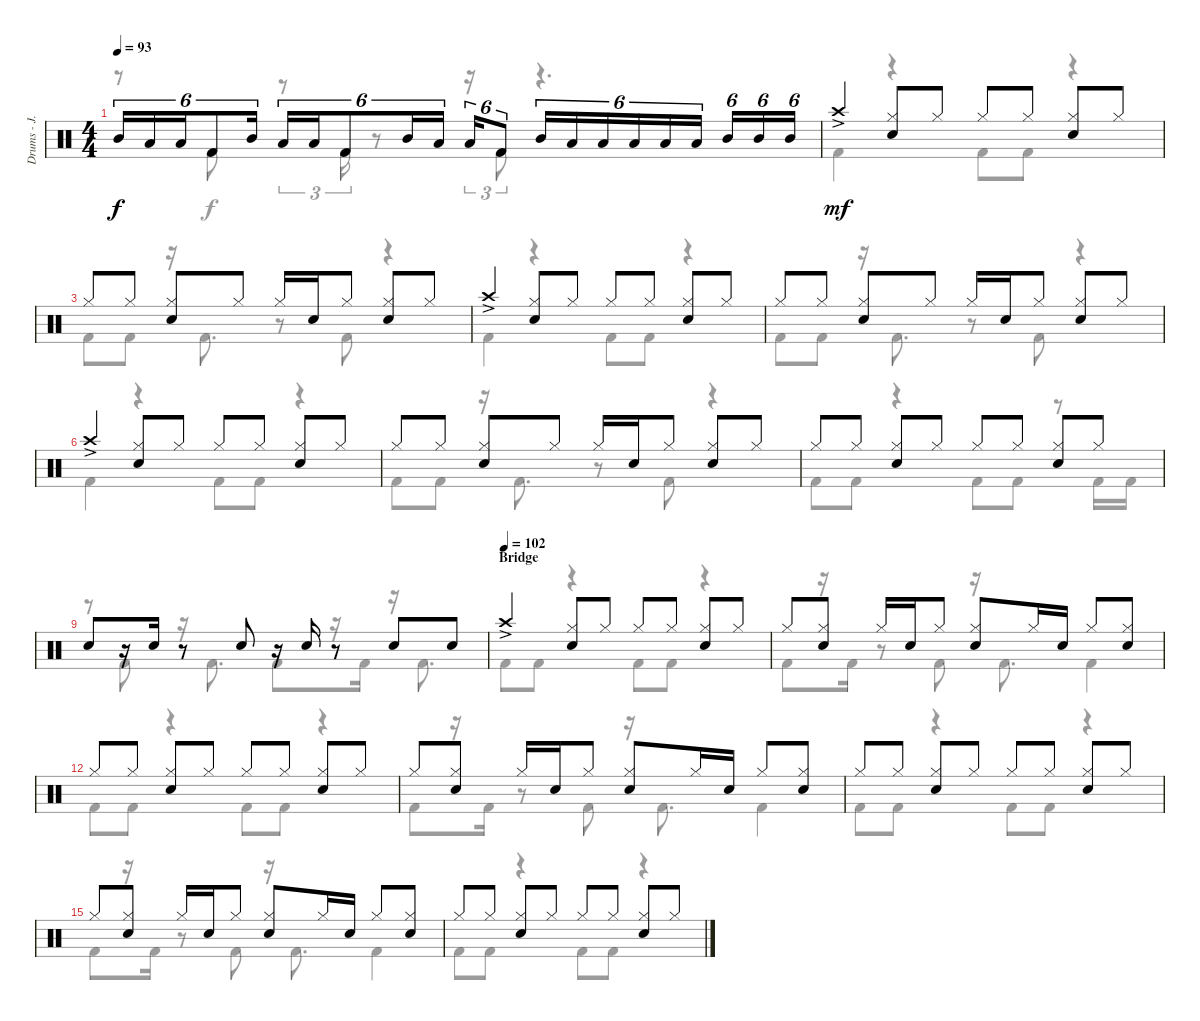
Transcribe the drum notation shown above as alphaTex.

\defaultSystemsLayout 4
\bracketExtendMode nobrackets
\defaultBarNumberDisplay FirstOfSystem
\track ("Drums - J. Bonham" "Drums - J.") {instrument percussion}
\staff {score}
\articulation defaults
\voice
\ts (4 4)
\tempo 93
\clef neutral
\scale
0.973518
\ks aminor "Mid Tom (hit)".16{tu (6 4) dy f} "Low Tom (hit)".16{tu (6 4)} "Low Tom (hit)".16{tu (6 4)} "Kick (hit) 2".8{tu (6 4)} "Mid Tom (hit)".16{tu (6 4)} "Low Tom (hit)".16{tu (6 4)} "Low Tom (hit)".16{tu (6 4)} "Kick (hit) 2".8{tu (6 4)} "Mid Tom (hit)".16{tu (6 4)} "Low Tom (hit)".16{tu (6 4)} "Low Tom (hit)".16{tu (6 4)} "Kick (hit) 2".8{tu (6 4)} "Mid Tom (hit)".16{tu (6 4)} "Low Tom (hit)".16{tu (6 4)} "Low Tom (hit)".16{tu (6 4)} "Low Tom (hit)".16{tu (6 4)} "Low Tom (hit)".16{tu (6 4)} "Low Tom (hit)".16{tu (6 4)} "Mid Tom (hit)".16{tu (6 4)} "Mid Tom (hit)".16{tu (6 4)} "Mid Tom (hit)".16{tu (6 4)}
|
\scale
1.05296 "Crash high (hit)"{ac}.4{dy mf} ("Hi-Hat (closed)" "Snare (hit) 2").8 "Hi-Hat (closed)".8 "Hi-Hat (closed)".8 "Hi-Hat (closed)".8 ("Hi-Hat (closed)" "Snare (hit) 2").8 "Hi-Hat (closed)".8 |
\scale
0.973518 "Hi-Hat (closed)".8 "Hi-Hat (closed)".8 ("Hi-Hat (closed)" "Snare (hit) 2").8 "Hi-Hat (closed)".8 "Hi-Hat (closed)".16 "Snare (hit) 2".16 "Hi-Hat (closed)".8 ("Hi-Hat (closed)" "Snare (hit) 2").8 "Hi-Hat (closed)".8 |
\scale
0.973518 "Crash high (hit)"{ac}.4 ("Hi-Hat (closed)" "Snare (hit) 2").8 "Hi-Hat (closed)".8 "Hi-Hat (closed)".8 "Hi-Hat (closed)".8 ("Hi-Hat (closed)" "Snare (hit) 2").8 "Hi-Hat (closed)".8 |
\scale
1.05296 "Hi-Hat (closed)".8 "Hi-Hat (closed)".8 ("Hi-Hat (closed)" "Snare (hit) 2").8 "Hi-Hat (closed)".8 "Hi-Hat (closed)".16 "Snare (hit) 2".16 "Hi-Hat (closed)".8 ("Hi-Hat (closed)" "Snare (hit) 2").8 "Hi-Hat (closed)".8 |
\scale
0.973518 "Crash high (hit)"{ac}.4 ("Hi-Hat (closed)" "Snare (hit) 2").8 "Hi-Hat (closed)".8 "Hi-Hat (closed)".8 "Hi-Hat (closed)".8 ("Hi-Hat (closed)" "Snare (hit) 2").8 "Hi-Hat (closed)".8 |
\scale
0.973518 "Hi-Hat (closed)".8 "Hi-Hat (closed)".8 ("Hi-Hat (closed)" "Snare (hit) 2").8 "Hi-Hat (closed)".8 "Hi-Hat (closed)".16 "Snare (hit) 2".16 "Hi-Hat (closed)".8 ("Hi-Hat (closed)" "Snare (hit) 2").8 "Hi-Hat (closed)".8 |
\scale
1.05296 "Hi-Hat (closed)".8 "Hi-Hat (closed)".8 ("Hi-Hat (closed)" "Snare (hit) 2").8 "Hi-Hat (closed)".8 "Hi-Hat (closed)".8 "Hi-Hat (closed)".8 ("Hi-Hat (closed)" "Snare (hit) 2").8 "Hi-Hat (closed)".8 |
\scale
0.973518 "Snare (hit) 2".8 r.16 "Snare (hit) 2".16 r.8 "Snare (hit) 2".8 r.16 "Snare (hit) 2".16 r.8 "Snare (hit) 2".8 "Snare (hit) 2".8 |
\section ("" "Bridge")
\tempo 102
\scale
0.973518 "Crash high (hit)"{ac}.4 ("Hi-Hat (closed)" "Snare (hit) 2").8 "Hi-Hat (closed)".8 "Hi-Hat (closed)".8 "Hi-Hat (closed)".8 ("Hi-Hat (closed)" "Snare (hit) 2").8 "Hi-Hat (closed)".8 |
\scale
1.05296 "Hi-Hat (closed)".8 ("Hi-Hat (closed)" "Snare (hit) 2").8 "Hi-Hat (closed)".16 "Snare (hit) 2".16 "Hi-Hat (closed)".8 ("Hi-Hat (closed)" "Snare (hit) 2").8 "Hi-Hat (closed)".16 "Snare (hit) 2".16 "Hi-Hat (closed)".8 ("Hi-Hat (closed)" "Snare (hit) 2").8 |
\scale
0.973518 "Hi-Hat (closed)".8 "Hi-Hat (closed)".8 ("Hi-Hat (closed)" "Snare (hit) 2").8 "Hi-Hat (closed)".8 "Hi-Hat (closed)".8 "Hi-Hat (closed)".8 ("Hi-Hat (closed)" "Snare (hit) 2").8 "Hi-Hat (closed)".8 |
\scale
0.973518 "Hi-Hat (closed)".8 ("Hi-Hat (closed)" "Snare (hit) 2").8 "Hi-Hat (closed)".16 "Snare (hit) 2".16 "Hi-Hat (closed)".8 ("Hi-Hat (closed)" "Snare (hit) 2").8 "Hi-Hat (closed)".16 "Snare (hit) 2".16 "Hi-Hat (closed)".8 ("Hi-Hat (closed)" "Snare (hit) 2").8 |
\scale
1.05296 "Hi-Hat (closed)".8 "Hi-Hat (closed)".8 ("Hi-Hat (closed)" "Snare (hit) 2").8 "Hi-Hat (closed)".8 "Hi-Hat (closed)".8 "Hi-Hat (closed)".8 ("Hi-Hat (closed)" "Snare (hit) 2").8 "Hi-Hat (closed)".8 |
\scale
0.973518 "Hi-Hat (closed)".8 ("Hi-Hat (closed)" "Snare (hit) 2").8 "Hi-Hat (closed)".16 "Snare (hit) 2".16 "Hi-Hat (closed)".8 ("Hi-Hat (closed)" "Snare (hit) 2").8 "Hi-Hat (closed)".16 "Snare (hit) 2".16 "Hi-Hat (closed)".8 ("Hi-Hat (closed)" "Snare (hit) 2").8 |
\scale
0.973518 "Hi-Hat (closed)".8 "Hi-Hat (closed)".8 ("Hi-Hat (closed)" "Snare (hit) 2").8 "Hi-Hat (closed)".8 "Hi-Hat (closed)".8 "Hi-Hat (closed)".8 ("Hi-Hat (closed)" "Snare (hit) 2").8 "Hi-Hat (closed)".8
\voice
\clef neutral
\ottava regular
\simile none
\scale
0.973518
\ks aminor
r.8{dy mf} "Kick (hit) 2".8{dy f} r.8{tu (3 2)} "Kick (hit) 2".16{tu (3 2)} r.8 r.16{tu (3 2)} "Kick (hit) 2".8{tu (3 2)} r.4{d} |
\scale
1.05296 "Kick (hit) 2".4{dy mf} r.4 "Kick (hit) 2".8 "Kick (hit) 2".8 r.4 |
\scale
0.973518 "Kick (hit) 2".8 "Kick (hit) 2".8 r.16 "Kick (hit) 2".8{d} r.8 "Kick (hit) 2".8 r.4 |
\scale
0.973518 "Kick (hit) 2".4 r.4 "Kick (hit) 2".8 "Kick (hit) 2".8 r.4 |
\scale
1.05296 "Kick (hit) 2".8 "Kick (hit) 2".8 r.16 "Kick (hit) 2".8{d} r.8 "Kick (hit) 2".8 r.4 |
\scale
0.973518 "Kick (hit) 2".4 r.4 "Kick (hit) 2".8 "Kick (hit) 2".8 r.4 |
\scale
0.973518 "Kick (hit) 2".8 "Kick (hit) 2".8 r.16 "Kick (hit) 2".8{d} r.8 "Kick (hit) 2".8 r.4 |
\scale
1.05296 "Kick (hit) 2".8 "Kick (hit) 2".8 r.4 "Kick (hit) 2".8 "Kick (hit) 2".8 r.8 "Kick (hit) 2".16 "Kick (hit) 2".16 |
\scale
0.973518 r.8 "Kick (hit) 2".8 r.16 "Kick (hit) 2".8{d} "Kick (hit) 2".8 r.16 "Kick (hit) 2".16 r.16 "Kick (hit) 2".8{d} |
\scale
0.973518 "Kick (hit) 2".8 "Kick (hit) 2".8 r.4 "Kick (hit) 2".8 "Kick (hit) 2".8 r.4 |
\scale
1.05296 "Kick (hit) 2".8 r.16 "Kick (hit) 2".16 r.8 "Kick (hit) 2".8 r.16 "Kick (hit) 2".8{d} "Kick (hit) 2".4 |
\scale
0.973518 "Kick (hit) 2".8 "Kick (hit) 2".8 r.4 "Kick (hit) 2".8 "Kick (hit) 2".8 r.4 |
\scale
0.973518 "Kick (hit) 2".8 r.16 "Kick (hit) 2".16 r.8 "Kick (hit) 2".8 r.16 "Kick (hit) 2".8{d} "Kick (hit) 2".4 |
\scale
1.05296 "Kick (hit) 2".8 "Kick (hit) 2".8 r.4 "Kick (hit) 2".8 "Kick (hit) 2".8 r.4 |
\scale
0.973518 "Kick (hit) 2".8 r.16 "Kick (hit) 2".16 r.8 "Kick (hit) 2".8 r.16 "Kick (hit) 2".8{d} "Kick (hit) 2".4 |
\scale
0.973518 "Kick (hit) 2".8 "Kick (hit) 2".8 r.4 "Kick (hit) 2".8 "Kick (hit) 2".8 r.4
